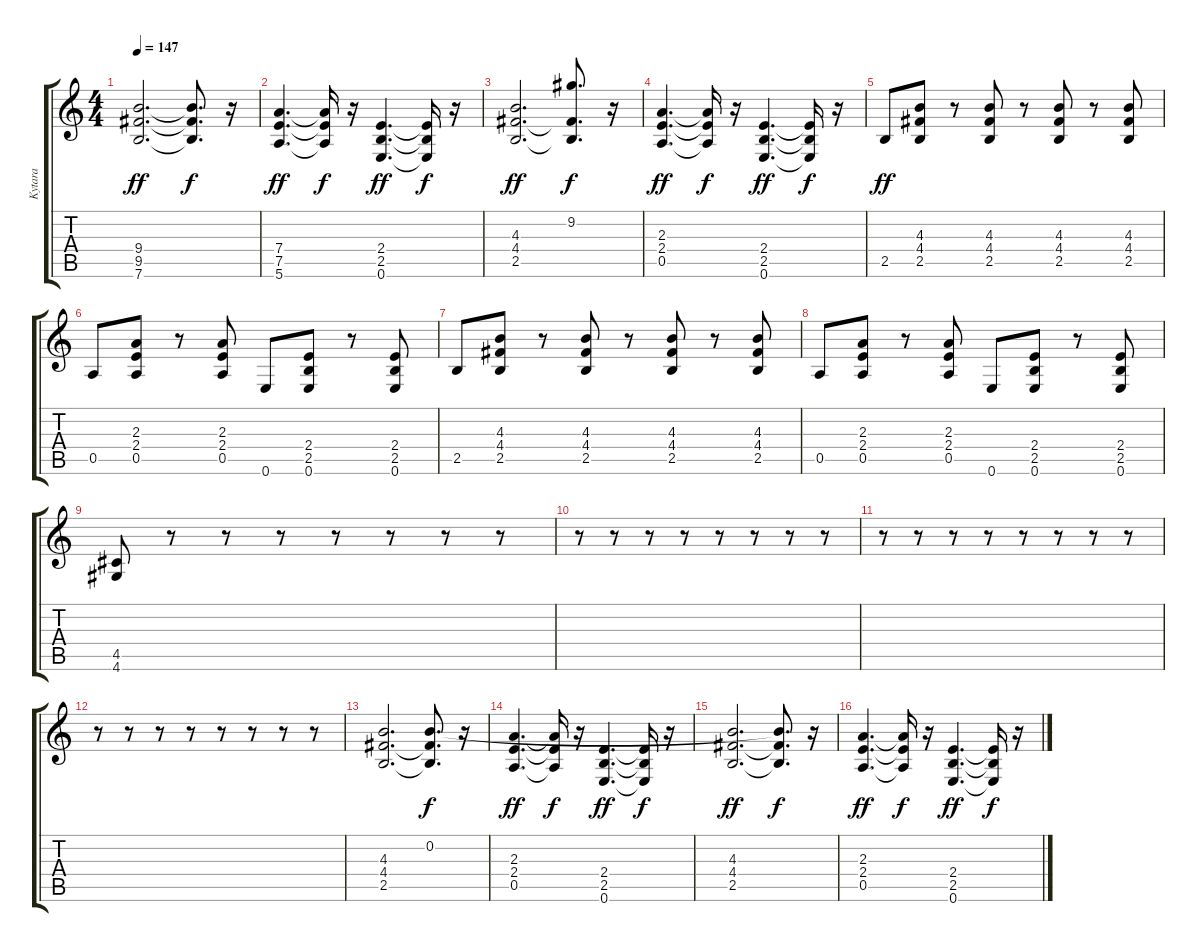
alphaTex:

\track ("Kytara" "Kytara") {instrument distortionguitar}
\staff {score tabs}
\tuning (E4 B3 G3 D3 A2 E2) {hide}
\ts (4 4)
\tempo 147
\clef g2
\ks c
(9.4 9.5 7.6).2{d dy ff} (9.4{t} 9.5{t} 7.6{t}).8{d dy f} r.16 |
(7.4 7.5 5.6).4{d dy ff} (7.4{t} 7.5{t} 5.6{t}).16{dy f} r.16 (2.4 2.5 0.6).4{d dy ff} (2.4{t} 2.5{t} 0.6{t}).16{dy f} r.16 |
(4.3 4.4 2.5).2{d dy ff} (9.2{t} 4.4{t} 2.5{t}).8{d dy f} r.16 |
(2.3 2.4 0.5).4{d dy ff} (2.3{t} 2.4{t} 0.5{t}).16{dy f} r.16 (2.4 2.5 0.6).4{d dy ff} (2.4{t} 2.5{t} 0.6{t}).16{dy f} r.16 |
2.5.8{dy ff} (4.3 4.4 2.5).8 r.8 (4.3 4.4 2.5).8 r.8 (4.3 4.4 2.5).8 r.8 (4.3 4.4 2.5).8 |
0.5.8 (2.3 2.4 0.5).8 r.8 (2.3 2.4 0.5).8 0.6.8 (2.4 2.5 0.6).8 r.8 (2.4 2.5 0.6).8 |
2.5.8 (4.3 4.4 2.5).8 r.8 (4.3 4.4 2.5).8 r.8 (4.3 4.4 2.5).8 r.8 (4.3 4.4 2.5).8 |
0.5.8 (2.3 2.4 0.5).8 r.8 (2.3 2.4 0.5).8 0.6.8 (2.4 2.5 0.6).8 r.8 (2.4 2.5 0.6).8 |
(4.5 4.6).8 r.8 r.8 r.8 r.8 r.8 r.8 r.8 |
r.8 r.8 r.8 r.8 r.8 r.8 r.8 r.8 |
r.8 r.8 r.8 r.8 r.8 r.8 r.8 r.8 |
r.8 r.8 r.8 r.8 r.8 r.8 r.8 r.8 |
(4.3 4.4 2.5).2{d} (0.2 4.4{t} 2.5{t}).8{d dy f} r.16 |
(2.3 2.4 0.5).4{d dy ff} (2.3{t} 2.4{t} 0.5{t}).16{dy f} r.16 (2.4 2.5 0.6).4{d dy ff} (2.4{t} 2.5{t} 0.6{t}).16{dy f} r.16 |
(4.3 4.4 2.5).2{d dy ff} (0.2{t} 4.4{t} 2.5{t}).8{d dy f} r.16 |
(2.3 2.4 0.5).4{d dy ff} (2.3{t} 2.4{t} 0.5{t}).16{dy f} r.16 (2.4 2.5 0.6).4{d dy ff} (2.4{t} 2.5{t} 0.6{t}).16{dy f} r.16
